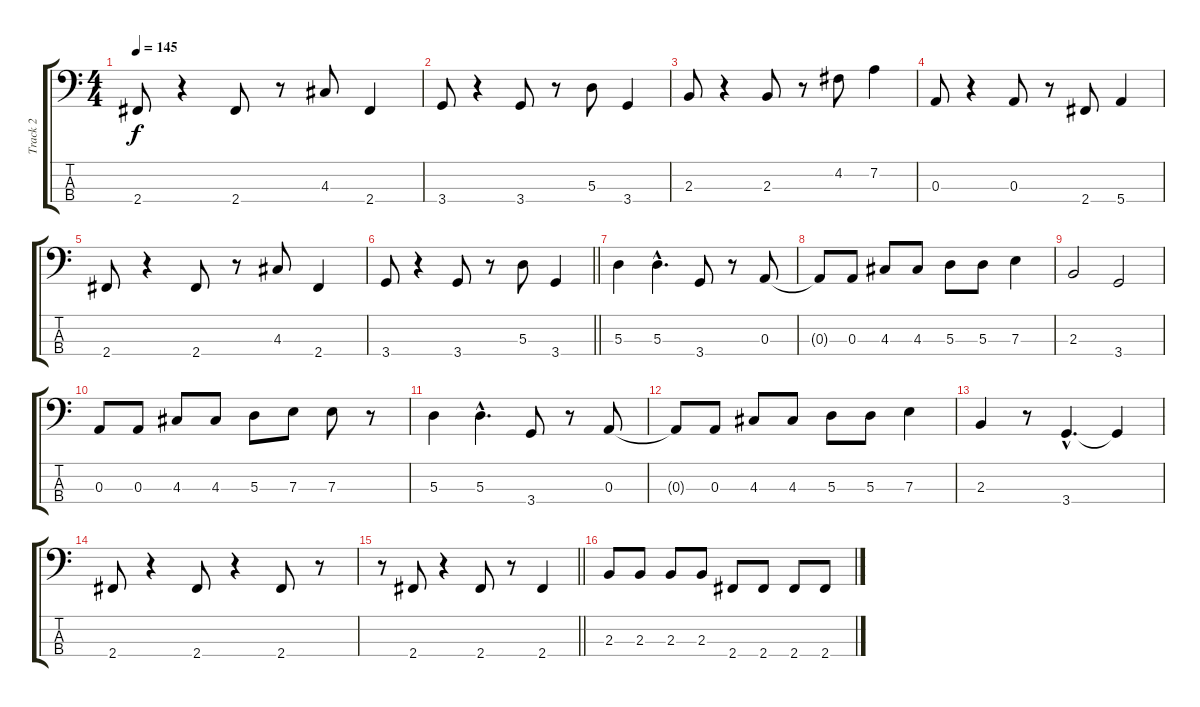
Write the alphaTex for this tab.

\track ("Track 2" "Track 2") {instrument electricbasspick}
\staff {score tabs}
\tuning (G2 D2 A1 E1) {hide}
\ts (4 4)
\tempo 145
\clef f4
\ks c
2.4.8{dy f} r.4 2.4.8 r.8 4.3.8 2.4.4 |
3.4.8 r.4 3.4.8 r.8 5.3.8 3.4.4 |
2.3.8 r.4 2.3.8 r.8 4.2.8 7.2.4 |
0.3.8 r.4 0.3.8 r.8 2.4.8 5.4.4 |
2.4.8 r.4 2.4.8 r.8 4.3.8 2.4.4 |
\barLineRight lightlight
3.4.8 r.4 3.4.8 r.8 5.3.8 3.4.4 |
\section ("" "")
5.3.4 5.3{hac}.4{d} 3.4.8 r.8 0.3.8 |
0.3{t}.8 0.3.8 4.3.8 4.3.8 5.3.8 5.3.8 7.3.4 |
2.3.2 3.4.2 |
0.3.8 0.3.8 4.3.8 4.3.8 5.3.8 7.3.8 7.3.8 r.8 |
5.3.4 5.3{hac}.4{d} 3.4.8 r.8 0.3.8 |
0.3{t}.8 0.3.8 4.3.8 4.3.8 5.3.8 5.3.8 7.3.4 |
2.3.4 r.8 3.4{hac}.4{d} 3.4{t}.4 |
2.4.8 r.4 2.4.8 r.4 2.4.8 r.8 |
\barLineRight lightlight
r.8 2.4.8 r.4 2.4.8 r.8 2.4.4 |
\section ("" "")
2.3.8 2.3.8 2.3.8 2.3.8 2.4.8 2.4.8 2.4.8 2.4.8
